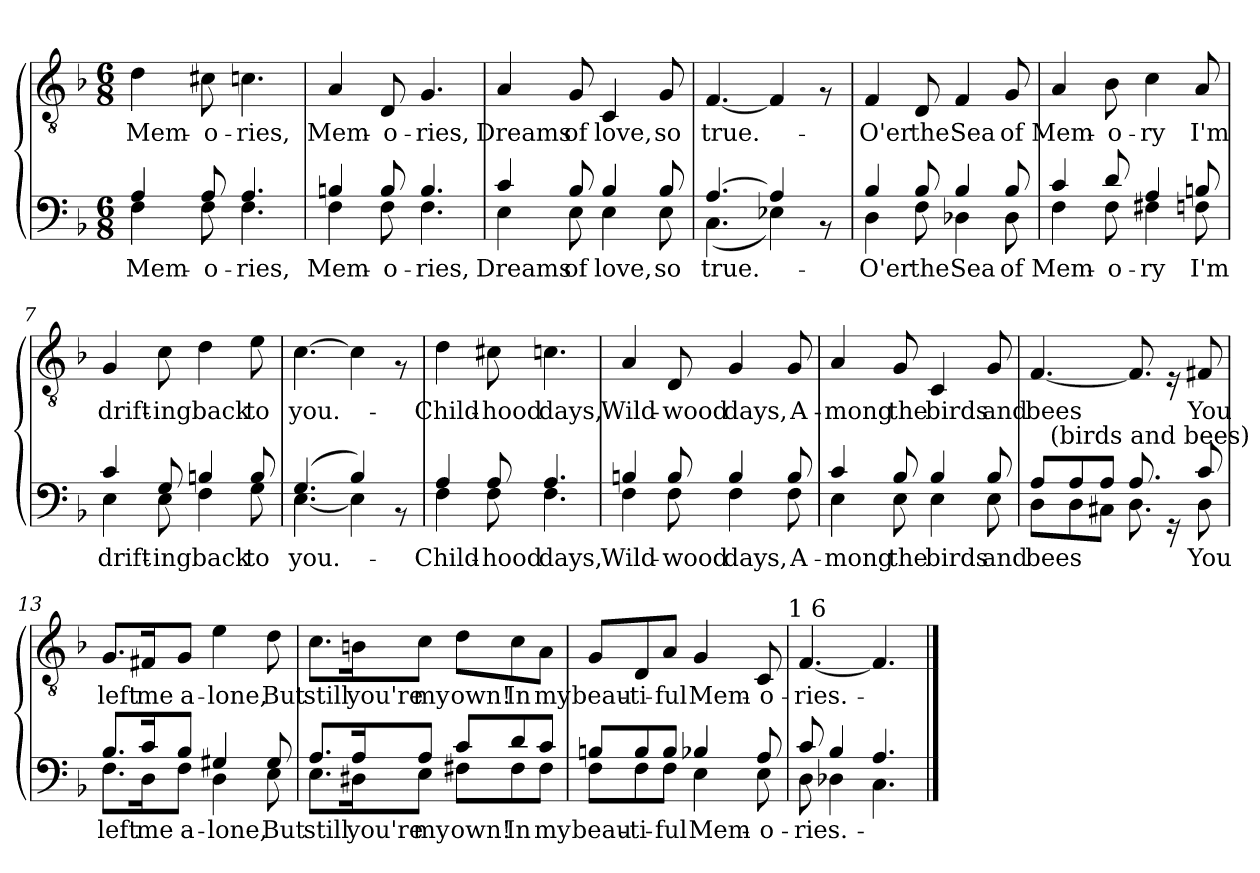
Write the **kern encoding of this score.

**kern	**text	**kern	**text
*part2	*part2	*part1	*part1
*staff2	*staff2	*staff1	*staff1
*clefF4	*	*clefGv2	*
*k[b-]	*	*k[b-]	*
*F:	*	*F:	*
*M6/8	*	*M6/8	*
=1	=1	=1	=1
*^	*	*	*
!	!	!LO:LY:a	!	!LO:LY:b
4A/	4F\	Mem-	4d\	Mem-
!	!	!LO:LY:a	!	!LO:LY:b
8A/	8F\	-o-	8c#X\	-o-
!	!	!LO:LY:a	!	!LO:LY:b
4.A/	4.F\	-ries,	4.cn\	-ries,
=2	=2	=2	=2	=2
!	!	!LO:LY:a	!	!LO:LY:b
4Bn/	4F\	Mem-	4A/	Mem-
!	!	!LO:LY:a	!	!LO:LY:b
8B/	8F\	-o-	8D/	-o-
!	!	!LO:LY:a	!	!LO:LY:b
4.B/	4.F\	-ries,	4.G/	-ries,
=3	=3	=3	=3	=3
!	!	!LO:LY:a	!	!LO:LY:b
4c/	4E\	Dreams	4A/	Dreams
!	!	!LO:LY:a	!	!LO:LY:b
8B-/	8E\	of	8G/	of
!	!	!LO:LY:a	!	!LO:LY:b
4B-/	4E\	love,	4C/	love,
!	!	!LO:LY:a	!	!LO:LY:b
8B-/	8E\	so	8G/	so
=4	=4	=4	=4	=4
!	!	!LO:LY:a	!	!LO:LY:b
[>4.A/	(<4.C\	true.-	[<4.F/	true.-
4A/]	4E-X\)	.	4F/]	.
8rAA	8ryy	.	8rF	.
=5	=5	=5	=5	=5
!	!	!LO:LY:a	!	!LO:LY:b
4B-/	4D\	-O'er	4F/	-O'er
!	!	!LO:LY:a	!	!LO:LY:b
8B-/	8F\	the	8D/	the
!	!	!LO:LY:a	!	!LO:LY:b
4B-/	4D-X\	Sea	4F/	Sea
!	!	!LO:LY:a	!	!LO:LY:b
8B-/	8D-\	of	8G/	of
!!LO:LB:g=z
=6	=6	=6	=6	=6
!	!	!LO:LY:a	!	!LO:LY:b
4c/	4F\	Mem-	4A/	Mem-
!	!	!LO:LY:a	!	!LO:LY:b
8d/	8F\	-o-	8B-\	-o-
!	!	!LO:LY:a	!	!LO:LY:b
4A/	4F#X\	-ry	4c\	-ry
!	!	!LO:LY:a	!	!LO:LY:b
8Bn/	8Fn\	I'm	8A/	I'm
=7	=7	=7	=7	=7
!	!	!LO:LY:a	!	!LO:LY:b
4c/	4E\	drift-	4G/	drift-
!	!	!LO:LY:a	!	!LO:LY:b
8G/	8E\	-ing	8c\	-ing
!	!	!LO:LY:a	!	!LO:LY:b
4Bn/	4F\	back	4d\	back
!	!	!LO:LY:a	!	!LO:LY:b
8B/	8G\	to	8e\	to
=8	=8	=8	=8	=8
!	!	!LO:LY:a	!	!LO:LY:b
(>4.G/	[<4.E\	you.-	[>4.c\	you.-
4B-/)	4E\]	.	4c\]	.
8rAA	8ryy	.	8rF	.
=9	=9	=9	=9	=9
!	!	!LO:LY:a	!	!LO:LY:b
4A/	4F\	-Child-	4d\	-Child-
!	!	!LO:LY:a	!	!LO:LY:b
8A/	8F\	-hood	8c#X\	-hood
!	!	!LO:LY:a	!	!LO:LY:b
4.A/	4.F\	days,	4.cn\	days,
=10	=10	=10	=10	=10
!	!	!LO:LY:a	!	!LO:LY:b
4Bn/	4F\	Wild-	4A/	Wild-
!	!	!LO:LY:a	!	!LO:LY:b
8B/	8F\	-wood	8D/	-wood
!	!	!LO:LY:a	!	!LO:LY:b
4B/	4F\	days,	4G/	days,
!	!	!LO:LY:a	!	!LO:LY:b
8B/	8F\	A-	8G/	A-
!!LO:LB:g=z
=11	=11	=11	=11	=11
!	!	!LO:LY:a	!	!LO:LY:b
4c/	4E\	-mong	4A/	-mong
!	!	!LO:LY:a	!	!LO:LY:b
8B-/	8E\	the	8G/	the
!	!	!LO:LY:a	!	!LO:LY:b
4B-/	4E\	birds	4C/	birds
!	!	!LO:LY:a	!	!LO:LY:b
8B-/	8E\	and	8G/	and
=12	=12	=12	=12	=12
!	!	!LO:LY:a	!	!LO:LY:b
*	*^	*	*	*
8A/L	8D\L	16ryy	bees	[<4.F/	bees
!	!	!LO:TX:a:t=(birds and bees)	!	!	!
.	.	2ryy	.	.	.
8A/	8D\	.	.	.	.
8A/J	8C#X\J	.	.	.	.
8.A/	8.D\	.	.	8.F/]	.
16rGG	16ryy	8.ryy	.	16rE	.
!	!	!	!LO:LY:a	!	!LO:LY:b
8c/	8D\	.	You	8F#X/	You
=13	=13	=13	=13	=13	=13
!	!	!	!LO:LY:a	!	!LO:LY:b
*	*v	*v	*	*	*
8.B-/L	8.F\L	left	8.G/L	left
!	!	!LO:LY:a	!	!LO:LY:b
16c/K	16D\K	me	16F#X/K	me
!	!	!LO:LY:a	!	!LO:LY:b
8B-/J	8F\J	a-	8G/J	a-
!	!	!LO:LY:a	!	!LO:LY:b
4G#X/	4D\	-lone,	4e\	-lone,
!	!	!LO:LY:a	!	!LO:LY:b
8G#/	8E\	But	8d\	But
=14	=14	=14	=14	=14
!	!	!LO:LY:a	!	!LO:LY:b
8.A/L	8.E\L	still	8.c\L	still
!	!	!LO:LY:a	!	!LO:LY:b
16A/K	16D#X\K	you're	16Bn\K	you're
!	!	!LO:LY:a	!	!LO:LY:b
8A/J	8E\J	my	8c\J	my
!	!	!LO:LY:a	!	!LO:LY:b
8c/L	8F#X\L	own!	8d\L	own!
!	!	!LO:LY:a	!	!LO:LY:b
8d/	8F#\	In	8c\	In
!	!	!LO:LY:a	!	!LO:LY:b
8c/J	8F#\J	my	8A\J	my
!!LO:LB:g=z
=15	=15	=15	=15	=15
!	!	!LO:LY:a	!	!LO:LY:b
8Bn/L	8F\L	beau-	8G/L	beau-
!	!	!LO:LY:a	!	!LO:LY:b
8B/	8F\	-ti-	8D/	-ti-
!	!	!LO:LY:a	!	!LO:LY:b
8B/J	8F\J	-ful	8A/J	-ful
!	!	!LO:LY:a	!	!LO:LY:b
4B-X/	4E\	Mem-	4G/	Mem-
!	!	!LO:LY:a	!	!LO:LY:b
8A/	8E\	-o-	8C/	-o-
!	!	!	!LO:TX:a:t=1 6	!
=16	=16	=16	=16	=16
!	!	!LO:LY:a	!	!LO:LY:b
8c/	8D\	-ries.-	[<4.F/	-ries.-
4B-/	4D-X\	.	.	.
4.A/	4.C\	.	4.F/]	.
*v	*v	*	*	*
==	==	==	==
*-	*-	*-	*-
